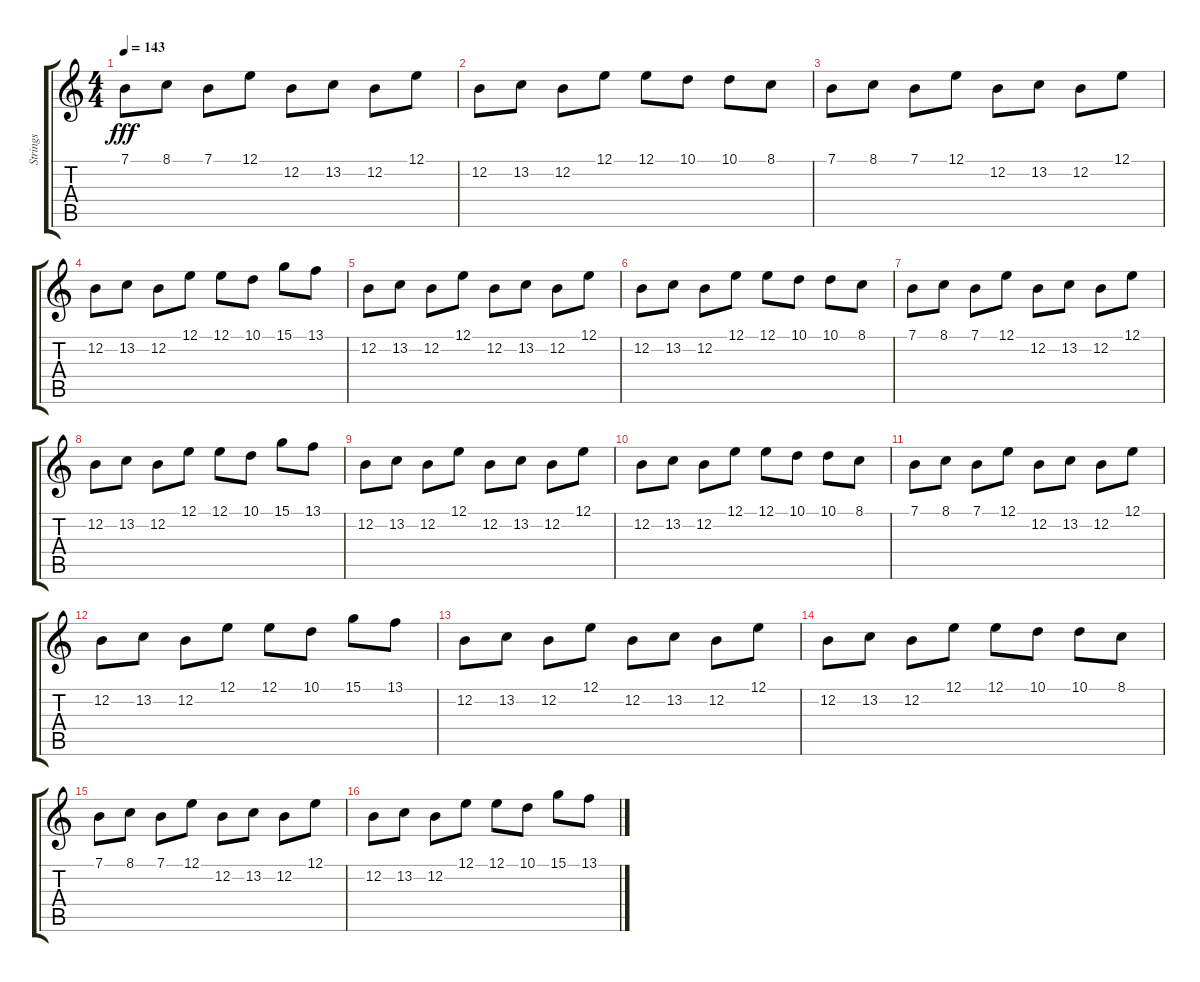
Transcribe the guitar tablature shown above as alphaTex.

\track ("Strings" "Strings") {instrument stringensemble2}
\staff {score tabs}
\tuning (E4 B3 G3 D3 A2 E2) {hide}
\ts (4 4)
\tempo 143
\clef g2
\ks c
7.1.8{dy fff} 8.1.8 7.1.8 12.1.8 12.2.8 13.2.8 12.2.8 12.1.8 |
12.2.8 13.2.8 12.2.8 12.1.8 12.1.8 10.1.8 10.1.8 8.1.8 |
7.1.8 8.1.8 7.1.8 12.1.8 12.2.8 13.2.8 12.2.8 12.1.8 |
12.2.8 13.2.8 12.2.8 12.1.8 12.1.8 10.1.8 15.1.8 13.1.8 |
12.2.8 13.2.8 12.2.8 12.1.8 12.2.8 13.2.8 12.2.8 12.1.8 |
12.2.8 13.2.8 12.2.8 12.1.8 12.1.8 10.1.8 10.1.8 8.1.8 |
7.1.8 8.1.8 7.1.8 12.1.8 12.2.8 13.2.8 12.2.8 12.1.8 |
12.2.8 13.2.8 12.2.8 12.1.8 12.1.8 10.1.8 15.1.8 13.1.8 |
12.2.8 13.2.8 12.2.8 12.1.8 12.2.8 13.2.8 12.2.8 12.1.8 |
12.2.8 13.2.8 12.2.8 12.1.8 12.1.8 10.1.8 10.1.8 8.1.8 |
7.1.8 8.1.8 7.1.8 12.1.8 12.2.8 13.2.8 12.2.8 12.1.8 |
12.2.8 13.2.8 12.2.8 12.1.8 12.1.8 10.1.8 15.1.8 13.1.8 |
12.2.8 13.2.8 12.2.8 12.1.8 12.2.8 13.2.8 12.2.8 12.1.8 |
12.2.8 13.2.8 12.2.8 12.1.8 12.1.8 10.1.8 10.1.8 8.1.8 |
7.1.8 8.1.8 7.1.8 12.1.8 12.2.8 13.2.8 12.2.8 12.1.8 |
12.2.8 13.2.8 12.2.8 12.1.8 12.1.8 10.1.8 15.1.8 13.1.8
